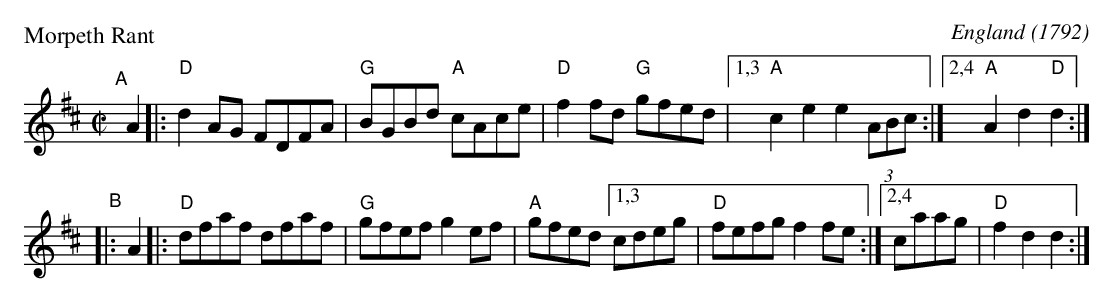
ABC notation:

X:1
P: Morpeth Rant
C: England (1792)
M: C|
L: 1/8
K: D
"^A"[|] A2 |:\
"D"d2AG FDFA | "G"BGBd "A"cAce | "D"f2fd "G"gfed |[1,3 "A"c2e2 e2 (3ABc :|[2,4 "A"A2d2 "D"d2 :|
"^B"|: A2 |:\
"D"dfaf dfaf | "G"gfef g2ef | "A"gfed [1,3 cdeg | "D"fefg f2fe :|[2,4 caag | "D"f2d2 d2 :|
